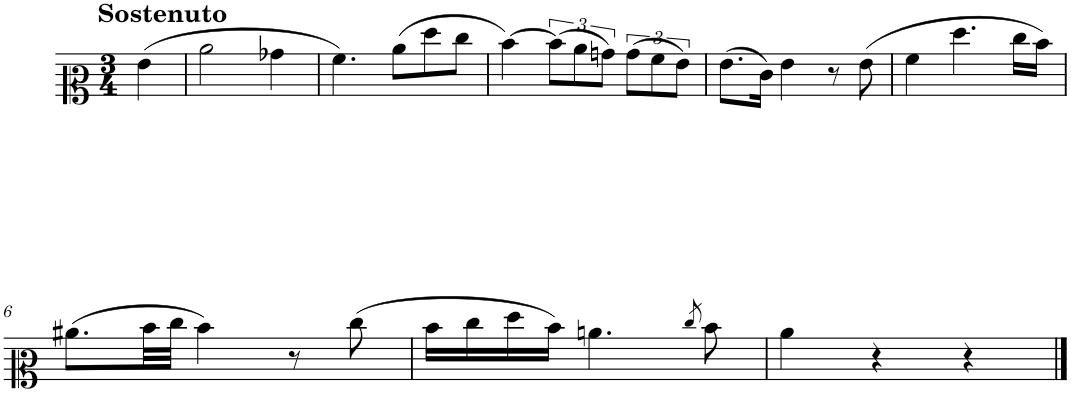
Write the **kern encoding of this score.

**kern
*part1
*staff1
*I"Piano
*I'Pno.
*clefC2
*k[]
*M3/4
=
!LO:TX:a:B:t=Sostenuto
(4g\
=1
2cc\
4b-X\
=2
4.a\)
(8cc\L
8ff\
8ee\J
=3
[4dd\)
(12dd\L]
12cc\
12bn\J)
(12b\L
12a\
12g\J)
=4
(8.g\L
16e\Jk)
4g\
8r
(8g\
=5
4a\
4.ff\
16ee\LL
16dd\JJ)
!!LO:LB:g=z
=6
(8.cc#X\L
32dd\LL
32ee\JJJ
4dd\)
8r
(8ee\
=7
16dd\LL
16ee\
16ff\
16dd\JJ)
4.ccn\
8qee/
8dd\
=8
4cc\
4r
4r
==
*-
